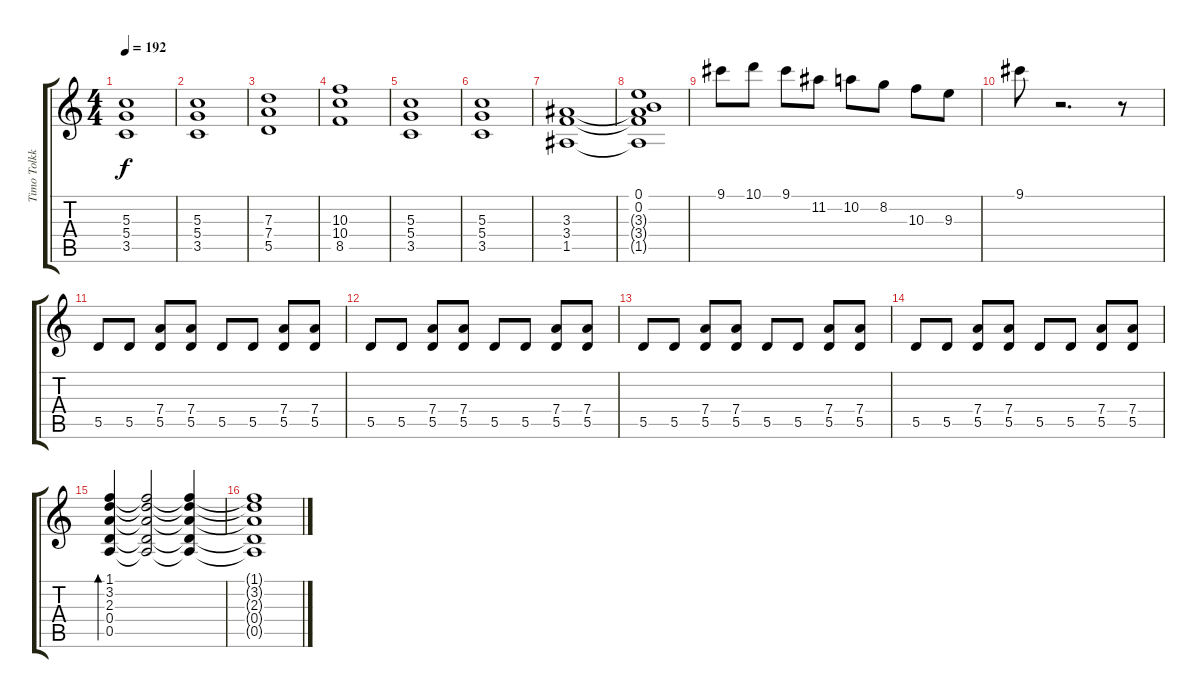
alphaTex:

\track ("Timo Tolkki" "Timo Tolkk") {instrument distortionguitar}
\staff {score tabs}
\tuning (E4 B3 G3 D3 A2 E2) {hide}
\ts (4 4)
\tempo 192
\clef g2
\ks c
(5.3 5.4 3.5).1{dy f} |
(5.3 5.4 3.5).1 |
(7.3 7.4 5.5).1 |
(10.3 10.4 8.5).1 |
(5.3 5.4 3.5).1 |
(5.3 5.4 3.5).1 |
(3.3 3.4 1.5).1 |
(0.1 0.2 3.3{t} 3.4{t} 1.5{t}).1 |
9.1.8 10.1.8 9.1.8 11.2.8 10.2.8 8.2.8 10.3.8 9.3.8 |
9.1.8 r.2{d} r.8 |
5.5.8 5.5.8 (7.4 5.5).8 (7.4 5.5).8 5.5.8 5.5.8 (7.4 5.5).8 (7.4 5.5).8 |
5.5.8 5.5.8 (7.4 5.5).8 (7.4 5.5).8 5.5.8 5.5.8 (7.4 5.5).8 (7.4 5.5).8 |
5.5.8 5.5.8 (7.4 5.5).8 (7.4 5.5).8 5.5.8 5.5.8 (7.4 5.5).8 (7.4 5.5).8 |
5.5.8 5.5.8 (7.4 5.5).8 (7.4 5.5).8 5.5.8 5.5.8 (7.4 5.5).8 (7.4 5.5).8 |
(1.1 3.2 2.3 0.4 0.5).4{bd 480 instrument electricguitarclean} (1.1{t} 3.2{t} 2.3{t} 0.4{t} 0.5{t}).2 (1.1{t} 3.2{t} 2.3{t} 0.4{t} 0.5{t}).4 |
(1.1{t} 3.2{t} 2.3{t} 0.4{t} 0.5{t}).1
